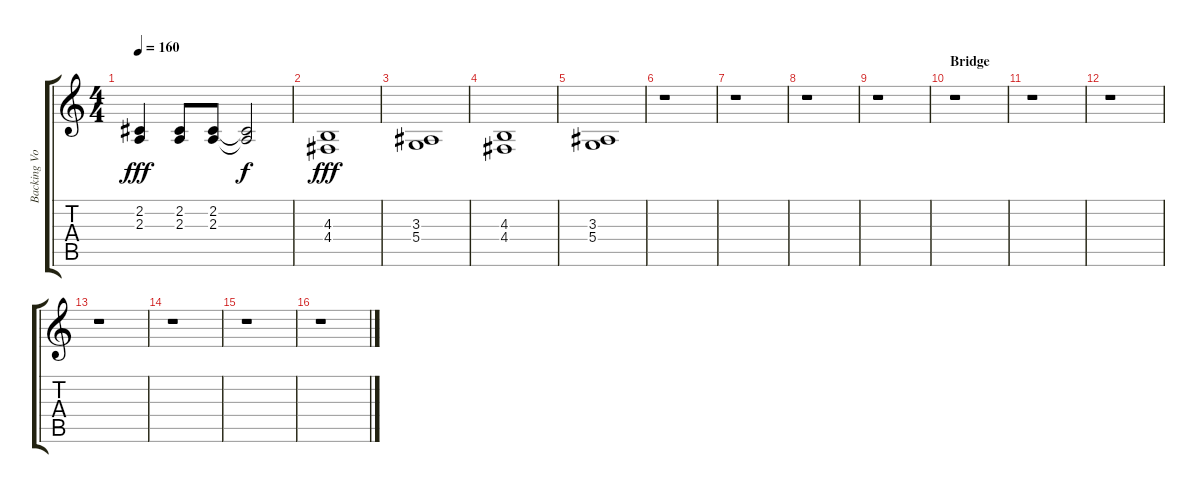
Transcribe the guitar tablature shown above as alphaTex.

\track ("Backing Vocals" "Backing Vo") {instrument lead6voice}
\staff {score tabs}
\tuning (E4 B3 G3 D3 A2 E2) {hide}
\ts (4 4)
\tempo 160
\clef g2
\ks c
(2.2 2.3).4{dy fff} (2.2 2.3).8 (2.2 2.3).8 (2.2{t} 2.3{t}).2{dy f} |
(4.3 4.4).1{dy fff} |
(3.3 5.4).1 |
(4.3 4.4).1 |
(3.3 5.4).1 |
r.1 |
r.1 |
r.1 |
r.1 |
\section ("" "Bridge")
r.1 |
r.1 |
r.1 |
r.1 |
r.1 |
r.1 |
r.1
